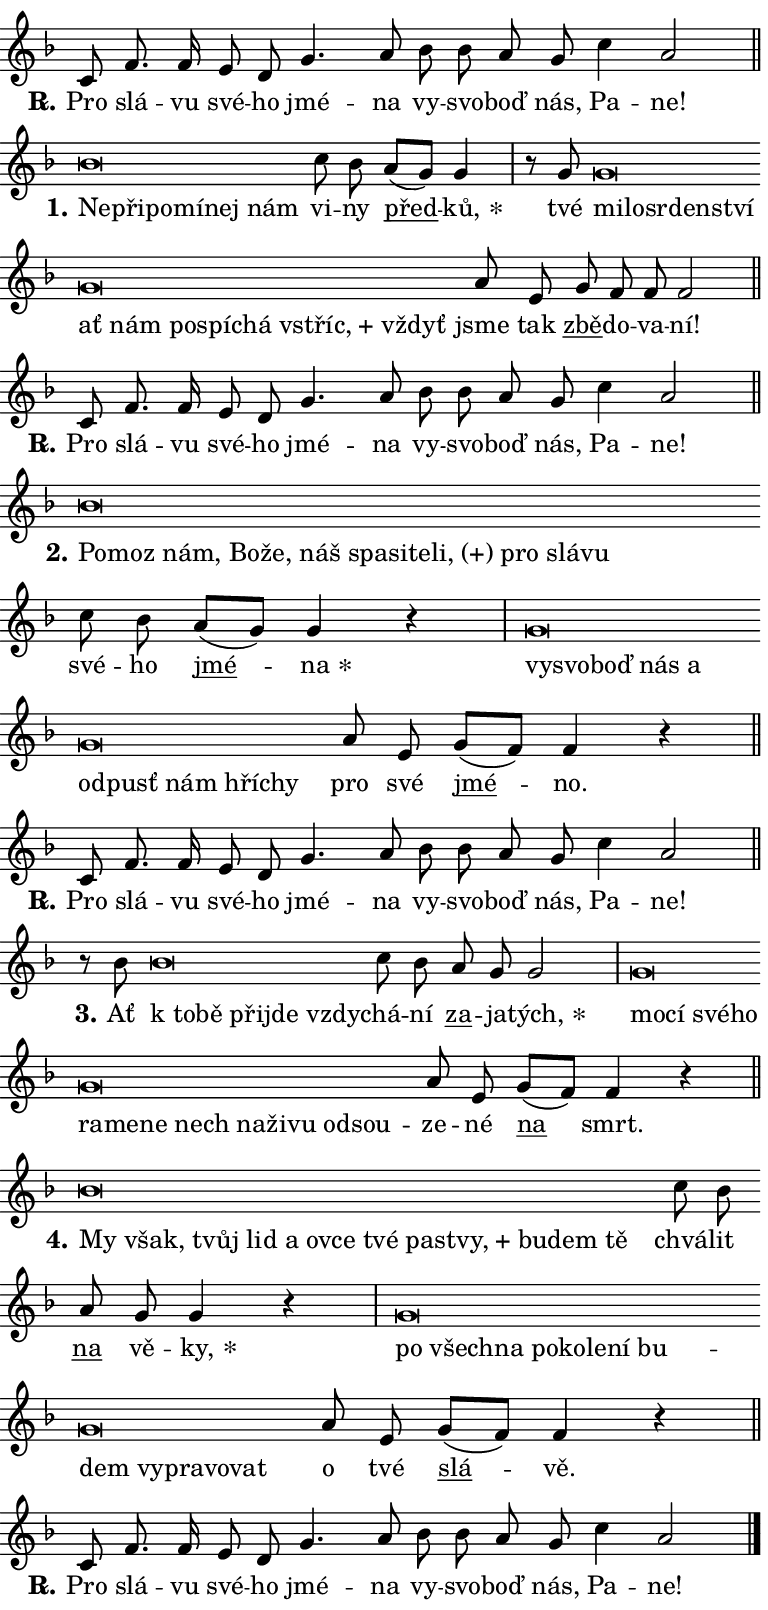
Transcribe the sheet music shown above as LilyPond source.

\version "2.24.0"
\header { tagline = "" }
\paper {
  indent = 0\cm
  top-margin = 0\cm
  right-margin = 0.13\cm % to fit lyric hyphens
  bottom-margin = 0\cm
  left-margin = 0\cm
  paper-width = 13\cm
  page-breaking = #ly:one-page-breaking
  system-system-spacing.basic-distance = #11
  score-system-spacing.basic-distance = #11
  ragged-last = ##f
}


%% Author: Thomas Morley
%% https://lists.gnu.org/archive/html/lilypond-user/2020-05/msg00002.html
#(define (line-position grob)
"Returns position of @var[grob} in current system:
   @code{'start}, if at first time-step
   @code{'end}, if at last time-step
   @code{'middle} otherwise
"
  (let* ((col (ly:item-get-column grob))
         (ln (ly:grob-object col 'left-neighbor))
         (rn (ly:grob-object col 'right-neighbor))
         (col-to-check-left (if (ly:grob? ln) ln col))
         (col-to-check-right (if (ly:grob? rn) rn col))
         (break-dir-left
           (and
             (ly:grob-property col-to-check-left 'non-musical #f)
             (ly:item-break-dir col-to-check-left)))
         (break-dir-right
           (and
             (ly:grob-property col-to-check-right 'non-musical #f)
             (ly:item-break-dir col-to-check-right))))
        (cond ((eqv? 1 break-dir-left) 'start)
              ((eqv? -1 break-dir-right) 'end)
              (else 'middle))))

#(define (tranparent-at-line-position vctor)
  (lambda (grob)
  "Relying on @code{line-position} select the relevant enry from @var{vctor}.
Used to determine transparency,"
    (case (line-position grob)
      ((end) (not (vector-ref vctor 0)))
      ((middle) (not (vector-ref vctor 1)))
      ((start) (not (vector-ref vctor 2))))))

noteHeadBreakVisibility =
#(define-music-function (break-visibility)(vector?)
"Makes @code{NoteHead}s transparent relying on @var{break-visibility}"
#{
  \override NoteHead.transparent =
    #(tranparent-at-line-position break-visibility)
#})

#(define delete-ledgers-for-transparent-note-heads
  (lambda (grob)
    "Reads whether a @code{NoteHead} is transparent.
If so this @code{NoteHead} is removed from @code{'note-heads} from
@var{grob}, which is supposed to be @code{LedgerLineSpanner}.
As a result ledgers are not printed for this @code{NoteHead}"
    (let* ((nhds-array (ly:grob-object grob 'note-heads))
           (nhds-list
             (if (ly:grob-array? nhds-array)
                 (ly:grob-array->list nhds-array)
                 '()))
           ;; Relies on the transparent-property being done before
           ;; Staff.LedgerLineSpanner.after-line-breaking is executed.
           ;; This is fragile ...
           (to-keep
             (remove
               (lambda (nhd)
                 (ly:grob-property nhd 'transparent #f))
               nhds-list)))
      ;; TODO find a better method to iterate over grob-arrays, similiar
      ;; to filter/remove etc for lists
      ;; For now rebuilt from scratch
      (set! (ly:grob-object grob 'note-heads)  '())
      (for-each
        (lambda (nhd)
          (ly:pointer-group-interface::add-grob grob 'note-heads nhd))
        to-keep))))

squashNotes = {
  \override NoteHead.X-extent = #'(-0.2 . 0.2)
  \override NoteHead.Y-extent = #'(-0.75 . 0)
  \override NoteHead.stencil =
    #(lambda (grob)
       (let ((pos (ly:grob-property grob 'staff-position)))
         (begin
           (if (< pos -7) (display "ERROR: Lower brevis then expected\n") (display ""))
           (if (<= pos -6) ly:text-interface::print ly:note-head::print))))
}
unSquashNotes = {
  \revert NoteHead.X-extent
  \revert NoteHead.Y-extent
  \revert NoteHead.stencil
}

hideNotes = \noteHeadBreakVisibility #begin-of-line-visible
unHideNotes = \noteHeadBreakVisibility #all-visible

% work-around for resetting accidentals
% https://lilypond.org/doc/v2.23/Documentation/notation/displaying-rhythms#unmetered-music
cadenzaMeasure = {
  \cadenzaOff
  \partial 1024 s1024
  \cadenzaOn
}

#(define-markup-command (accent layout props text) (markup?)
  "Underline accented syllable"
  (interpret-markup layout props
    #{\markup \override #'(offset . 4.3) \underline { #text }#}))

responsum = \markup \concat {
  "R" \hspace #-1.05 \path #0.1 #'((moveto 0 0.07) (lineto 0.9 0.8)) \hspace #0.05 "."
}

spaceSize = #0.6828661417322834 % exact space size for TeX Gyre Schola

\layout {
  \context {
    \Staff
    \remove "Time_signature_engraver"
    \override LedgerLineSpanner.after-line-breaking = #delete-ledgers-for-transparent-note-heads
  }
  \context {
    \Lyrics {
      \override LyricSpace.minimum-distance = \spaceSize
      \override LyricText.font-name = #"TeX Gyre Schola"
      \override LyricText.font-size = 1
      \override StanzaNumber.font-name = #"TeX Gyre Schola Bold"
      \override StanzaNumber.font-size = 1
    }
  }
  \context {
    \Score 
    \override NoteHead.text =
      #(lambda (grob) 
        (let ((pos (ly:grob-property grob 'staff-position)))
          #{\markup {
            \combine
              \halign #-0.55 \raise #(if (= pos -6) 0 0.5) \override #'(thickness . 2) \draw-line #'(3.2 . 0)
              \musicglyph "noteheads.sM1"
          }#}))
  }
}

% magnetic-lyrics.ily
%
%   written by
%     Jean Abou Samra <jean@abou-samra.fr>
%     Werner Lemberg <wl@gnu.org>
%
%   adapted by
%     Jiri Hon <jiri.hon@gmail.com>
%
% Version 2022-Apr-15

% https://www.mail-archive.com/lilypond-user@gnu.org/msg149350.html

#(define (Left_hyphen_pointer_engraver context)
   "Collect syllable-hyphen-syllable occurrences in lyrics and store
them in properties.  This engraver only looks to the left.  For
example, if the lyrics input is @code{foo -- bar}, it does the
following.

@itemize @bullet
@item
Set the @code{text} property of the @code{LyricHyphen} grob between
@q{foo} and @q{bar} to @code{foo}.

@item
Set the @code{left-hyphen} property of the @code{LyricText} grob with
text @q{foo} to the @code{LyricHyphen} grob between @q{foo} and
@q{bar}.
@end itemize

Use this auxiliary engraver in combination with the
@code{lyric-@/text::@/apply-@/magnetic-@/offset!} hook."
   (let ((hyphen #f)
         (text #f))
     (make-engraver
      (acknowledgers
       ((lyric-syllable-interface engraver grob source-engraver)
        (set! text grob)))
      (end-acknowledgers
       ((lyric-hyphen-interface engraver grob source-engraver)
        ;(when (not (grob::has-interface grob 'lyric-space-interface))
          (set! hyphen grob)));)
      ((stop-translation-timestep engraver)
       (when (and text hyphen)
         (ly:grob-set-object! text 'left-hyphen hyphen))
       (set! text #f)
       (set! hyphen #f)))))

#(define (lyric-text::apply-magnetic-offset! grob)
   "If the space between two syllables is less than the value in
property @code{LyricText@/.details@/.squash-threshold}, move the right
syllable to the left so that it gets concatenated with the left
syllable.

Use this function as a hook for
@code{LyricText@/.after-@/line-@/breaking} if the
@code{Left_@/hyphen_@/pointer_@/engraver} is active."
   (let ((hyphen (ly:grob-object grob 'left-hyphen #f)))
     (when hyphen
       (let ((left-text (ly:spanner-bound hyphen LEFT)))
         (when (grob::has-interface left-text 'lyric-syllable-interface)
           (let* ((common (ly:grob-common-refpoint grob left-text X))
                  (this-x-ext (ly:grob-extent grob common X))
                  (left-x-ext
                   (begin
                     ;; Trigger magnetism for left-text.
                     (ly:grob-property left-text 'after-line-breaking)
                     (ly:grob-extent left-text common X)))
                  ;; `delta` is the gap width between two syllables.
                  (delta (- (interval-start this-x-ext)
                            (interval-end left-x-ext)))
                  (details (ly:grob-property grob 'details))
                  (threshold (assoc-get 'squash-threshold details 0.2)))
             (when (< delta threshold)
               (let* (;; We have to manipulate the input text so that
                      ;; ligatures crossing syllable boundaries are not
                      ;; disabled.  For languages based on the Latin
                      ;; script this is essentially a beautification.
                      ;; However, for non-Western scripts it can be a
                      ;; necessity.
                      (lt (ly:grob-property left-text 'text))
                      (rt (ly:grob-property grob 'text))
                      (is-space (grob::has-interface hyphen 'lyric-space-interface))
                      (space (if is-space " " ""))
                      (extra-delta (if is-space spaceSize 0))
                      ;; Append new syllable.
                      (ltrt-space (if (and (string? lt) (string? rt))
                                (string-append lt space rt)
                                (make-concat-markup (list lt space rt))))
                      ;; Right-align `ltrt` to the right side.
                      (ltrt-space-markup (grob-interpret-markup
                               grob
                               (make-translate-markup
                                (cons (interval-length this-x-ext) 0)
                                (make-right-align-markup ltrt-space)))))
                 (begin
                   ;; Don't print `left-text`.
                   (ly:grob-set-property! left-text 'stencil #f)
                   ;; Set text and stencil (which holds all collected
                   ;; syllables so far) and shift it to the left.
                   (ly:grob-set-property! grob 'text ltrt-space)
                   (ly:grob-set-property! grob 'stencil ltrt-space-markup)
                   (ly:grob-translate-axis! grob (- (- delta extra-delta)) X))))))))))


#(define (lyric-hyphen::displace-bounds-first grob)
   ;; Make very sure this callback isn't triggered too early.
   (let ((left (ly:spanner-bound grob LEFT))
         (right (ly:spanner-bound grob RIGHT)))
     (ly:grob-property left 'after-line-breaking)
     (ly:grob-property right 'after-line-breaking)
     (ly:lyric-hyphen::print grob)))

squashThreshold = #0.4

\layout {
  \context {
    \Lyrics
    \consists #Left_hyphen_pointer_engraver
    \override LyricText.after-line-breaking =
      #lyric-text::apply-magnetic-offset!
    \override LyricHyphen.stencil = #lyric-hyphen::displace-bounds-first
    \override LyricText.details.squash-threshold = \squashThreshold
    \override LyricHyphen.minimum-distance = 0
    \override LyricHyphen.minimum-length = \squashThreshold
  }
}

squashText = \override LyricText.details.squash-threshold = 9999
unSquashText = \override LyricText.details.squash-threshold = \squashThreshold

leftText = \override LyricText.self-alignment-X = #LEFT
unLeftText = \revert LyricText.self-alignment-X

starOffset = #(lambda (grob) 
                (let ((x_offset (ly:self-alignment-interface::aligned-on-x-parent grob)))
                  (if (= x_offset 0) 0 (+ x_offset 1.2))))

star = #(define-music-function (syllable)(string?)
"Append star separator at the end of a syllable"
#{
  \once \override LyricText.X-offset = #starOffset
  \lyricmode { \markup {
    #syllable
    \override #'((font-name . "TeX Gyre Schola Bold")) \hspace #0.2 \lower #0.65 \larger "*"
  } }
#})

starAccent = #(define-music-function (syllable)(string?)
"Append star separator at the end of a syllable and make accent"
#{
  \once \override LyricText.X-offset = #starOffset
  \lyricmode { \markup {
    \accent #syllable
    \override #'((font-name . "TeX Gyre Schola Bold")) \hspace #0.2 \lower #0.65 \larger "*"
  } }
#})

breath = #(define-music-function (syllable)(string?)
"Append breathing indicator at the end of a syllable"
#{
  \lyricmode { \markup { #syllable "+" } }
#})

optionalBreath = #(define-music-function (syllable)(string?)
"Append optional breathing indicator at the end of a syllable"
#{
  \lyricmode { \markup { #syllable "(+)" } }
#})


\score {
    <<
        \new Voice = "melody" { \cadenzaOn \key f \major \relative { c'8 f8. f16 e8 d g4. a8 \bar "" bes bes \bar "" a g c4 a2 \cadenzaMeasure \bar "||" \break } }
        \new Lyrics \lyricsto "melody" { \lyricmode { \set stanza = \responsum
Pro slá -- vu své -- ho jmé -- na vy -- svo -- boď nás, Pa -- ne! } }
    >>
    \layout {}
}

\score {
    <<
        \new Voice = "melody" { \cadenzaOn \key f \major \relative { \squashNotes bes'\breve*1/16 \hideNotes \breve*1/16 \bar "" \breve*1/16 \bar "" \breve*1/16 \bar "" \breve*1/16 \breve*1/16 \bar "" \unHideNotes \unSquashNotes c8 bes \bar "" a[( g)] g4 \cadenzaMeasure \bar "|" r8 g8 \squashNotes g\breve*1/16 \hideNotes \breve*1/16 \bar "" \breve*1/16 \bar "" \breve*1/16 \bar "" \breve*1/16 \bar "" \breve*1/16 \bar "" \breve*1/16 \bar "" \breve*1/16 \bar "" \breve*1/16 \bar "" \breve*1/16 \bar "" \breve*1/16 \breve*1/16 \bar "" \unHideNotes \unSquashNotes a8 e \bar "" g f f f2 \cadenzaMeasure \bar "||" \break } }
        \new Lyrics \lyricsto "melody" { \lyricmode { \set stanza = "1."
\leftText Ne -- \squashText při -- po -- mí -- nej nám \unLeftText \unSquashText vi -- ny \markup \accent před -- \star ků, tvé \leftText mi -- \squashText lo -- sr -- den -- ství ať nám po -- spí -- chá \breath "vstříc," vždyť \unLeftText \unSquashText jsme tak \markup \accent zbě -- do -- va -- ní! } }
    >>
    \layout {}
}

\score {
    <<
        \new Voice = "melody" { \cadenzaOn \key f \major \relative { c'8 f8. f16 e8 d g4. a8 \bar "" bes bes \bar "" a g c4 a2 \cadenzaMeasure \bar "||" \break } }
        \new Lyrics \lyricsto "melody" { \lyricmode { \set stanza = \responsum
Pro slá -- vu své -- ho jmé -- na vy -- svo -- boď nás, Pa -- ne! } }
    >>
    \layout {}
}

\score {
    <<
        \new Voice = "melody" { \cadenzaOn \key f \major \relative { \squashNotes bes'\breve*1/16 \hideNotes \breve*1/16 \bar "" \breve*1/16 \bar "" \breve*1/16 \bar "" \breve*1/16 \bar "" \breve*1/16 \bar "" \breve*1/16 \bar "" \breve*1/16 \bar "" \breve*1/16 \bar "" \breve*1/16 \bar "" \breve*1/16 \bar "" \breve*1/16 \breve*1/16 \bar "" \unHideNotes \unSquashNotes c8 bes \bar "" a[( g)] g4 r \cadenzaMeasure \bar "|" \squashNotes g\breve*1/16 \hideNotes \breve*1/16 \bar "" \breve*1/16 \bar "" \breve*1/16 \bar "" \breve*1/16 \bar "" \breve*1/16 \bar "" \breve*1/16 \bar "" \breve*1/16 \bar "" \breve*1/16 \breve*1/16 \bar "" \unHideNotes \unSquashNotes a8 e \bar "" g[( f)] f4 r \cadenzaMeasure \bar "||" \break } }
        \new Lyrics \lyricsto "melody" { \lyricmode { \set stanza = "2."
\leftText Po -- \squashText moz nám, Bo -- že, náš spa -- si -- te -- \optionalBreath li, pro slá -- vu \unLeftText \unSquashText své -- ho \markup \accent jmé -- \star na \leftText vy -- \squashText svo -- boď nás a od -- pusť nám hří -- chy \unLeftText \unSquashText pro své \markup \accent jmé -- no. } }
    >>
    \layout {}
}

\score {
    <<
        \new Voice = "melody" { \cadenzaOn \key f \major \relative { c'8 f8. f16 e8 d g4. a8 \bar "" bes bes \bar "" a g c4 a2 \cadenzaMeasure \bar "||" \break } }
        \new Lyrics \lyricsto "melody" { \lyricmode { \set stanza = \responsum
Pro slá -- vu své -- ho jmé -- na vy -- svo -- boď nás, Pa -- ne! } }
    >>
    \layout {}
}

\score {
    <<
        \new Voice = "melody" { \cadenzaOn \key f \major \relative { r8 bes'8 \squashNotes bes\breve*1/16 \hideNotes \breve*1/16 \bar "" \breve*1/16 \bar "" \breve*1/16 \breve*1/16 \bar "" \unHideNotes \unSquashNotes c8 bes \bar "" a g g2 \cadenzaMeasure \bar "|" \squashNotes g\breve*1/16 \hideNotes \breve*1/16 \bar "" \breve*1/16 \bar "" \breve*1/16 \bar "" \breve*1/16 \bar "" \breve*1/16 \bar "" \breve*1/16 \bar "" \breve*1/16 \bar "" \breve*1/16 \bar "" \breve*1/16 \bar "" \breve*1/16 \bar "" \breve*1/16 \breve*1/16 \bar "" \unHideNotes \unSquashNotes a8 e \bar "" g[( f)] f4 r \cadenzaMeasure \bar "||" \break } }
        \new Lyrics \lyricsto "melody" { \lyricmode { \set stanza = "3."
Ať \leftText "k to" -- \squashText bě při -- jde vzdy -- \unLeftText \unSquashText chá -- ní \markup \accent za -- ja -- \star tých, \leftText mo -- \squashText cí své -- ho ra -- me -- ne nech na -- ži -- vu od -- sou -- \unLeftText \unSquashText ze -- né \markup \accent na smrt. } }
    >>
    \layout {}
}

\score {
    <<
        \new Voice = "melody" { \cadenzaOn \key f \major \relative { \squashNotes bes'\breve*1/16 \hideNotes \breve*1/16 \bar "" \breve*1/16 \bar "" \breve*1/16 \bar "" \breve*1/16 \bar "" \breve*1/16 \bar "" \breve*1/16 \bar "" \breve*1/16 \bar "" \breve*1/16 \bar "" \breve*1/16 \bar "" \breve*1/16 \bar "" \breve*1/16 \breve*1/16 \bar "" \unHideNotes \unSquashNotes c8 bes \bar "" a g g4 r \cadenzaMeasure \bar "|" \squashNotes g\breve*1/16 \hideNotes \breve*1/16 \bar "" \breve*1/16 \bar "" \breve*1/16 \bar "" \breve*1/16 \bar "" \breve*1/16 \bar "" \breve*1/16 \bar "" \breve*1/16 \bar "" \breve*1/16 \bar "" \breve*1/16 \bar "" \breve*1/16 \bar "" \breve*1/16 \breve*1/16 \bar "" \unHideNotes \unSquashNotes a8 e \bar "" g[( f)] f4 r \cadenzaMeasure \bar "||" \break } }
        \new Lyrics \lyricsto "melody" { \lyricmode { \set stanza = "4."
\leftText My \squashText však, tvůj lid a ov -- ce tvé pa -- \breath "stvy," bu -- dem tě \unLeftText \unSquashText chvá -- lit \markup \accent na vě -- \star ky, \leftText po \squashText všech -- na po -- ko -- le -- ní bu -- dem vy -- pra -- vo -- vat \unLeftText \unSquashText o tvé \markup \accent slá -- vě. } }
    >>
    \layout {}
}

\score {
    <<
        \new Voice = "melody" { \cadenzaOn \key f \major \relative { c'8 f8. f16 e8 d g4. a8 \bar "" bes bes \bar "" a g c4 a2 \cadenzaMeasure \bar "||" \break } \bar "|." }
        \new Lyrics \lyricsto "melody" { \lyricmode { \set stanza = \responsum
Pro slá -- vu své -- ho jmé -- na vy -- svo -- boď nás, Pa -- ne! } }
    >>
    \layout {}
}
